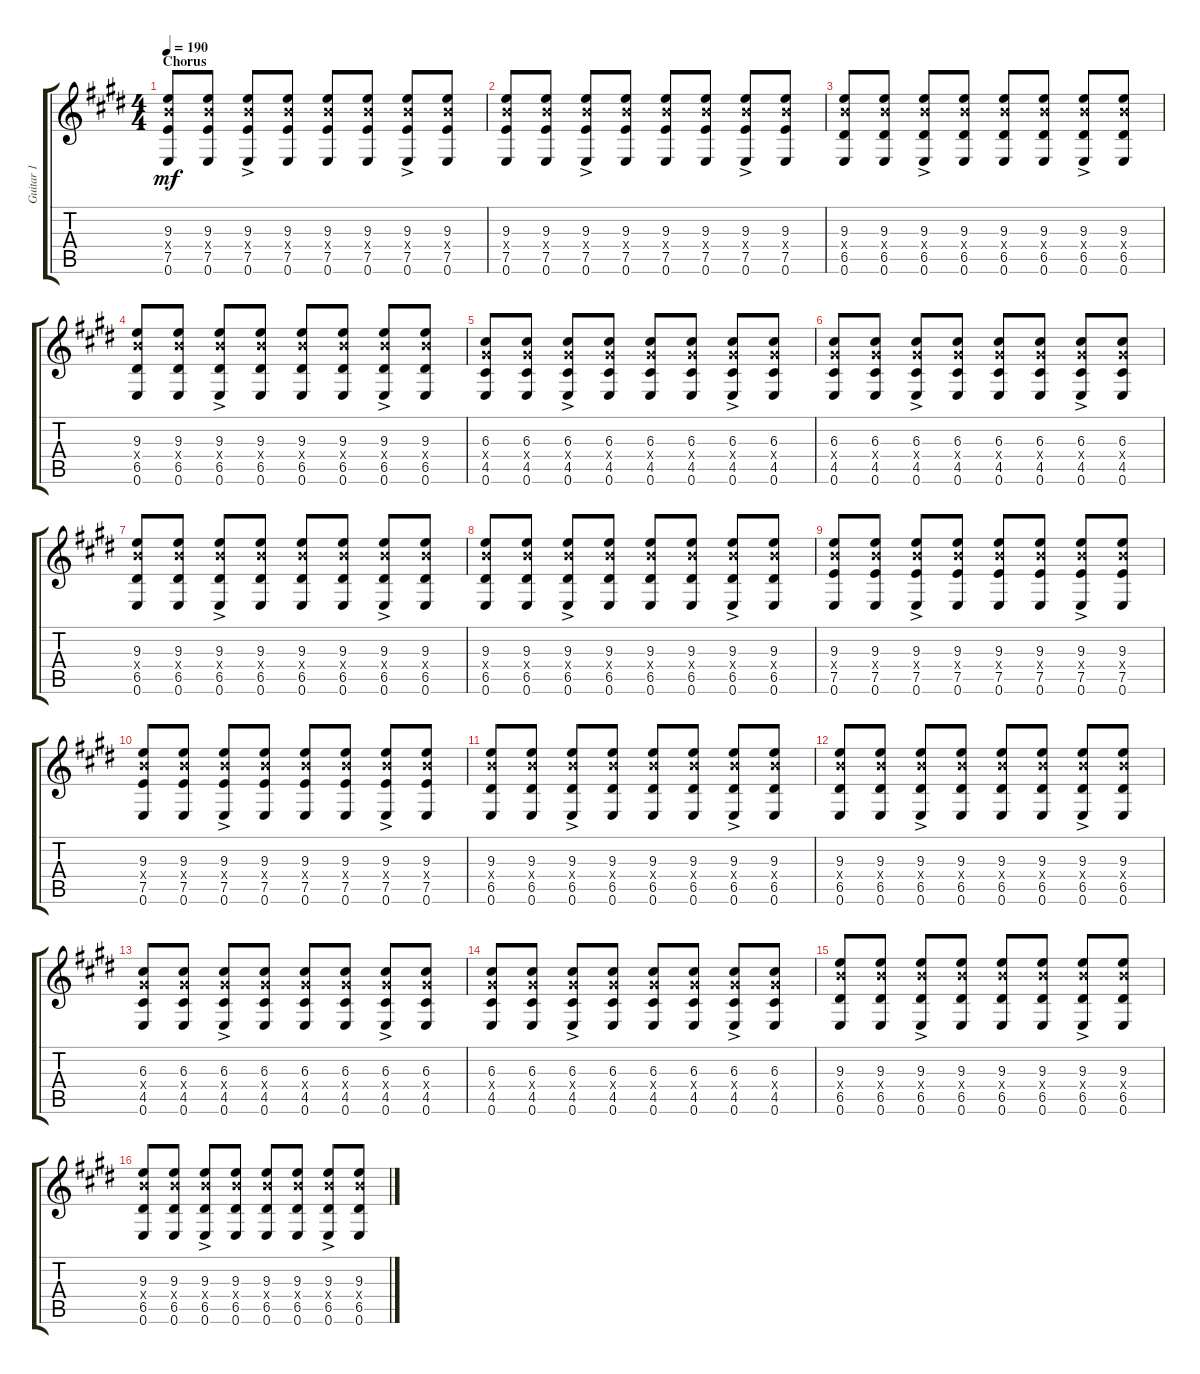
\track ("Guitar 1" "Guitar 1") {instrument electricguitarclean}
\staff {score tabs}
\tuning (E4 B3 G3 D3 A2 E2) {hide}
\ts (4 4)
\section ("" "Chorus")
\tempo 190
\clef g2
\ks e
(9.3 9.4{x} 7.5 0.6).8{dy mf instrument electricguitarclean} (9.3 9.4{x} 7.5 0.6).8 (9.3{ac} 9.4{ac x} 7.5{ac} 0.6{ac}).8 (9.3 9.4{x} 7.5 0.6).8 (9.3 9.4{x} 7.5 0.6).8 (9.3 9.4{x} 7.5 0.6).8 (9.3{ac} 9.4{ac x} 7.5{ac} 0.6{ac}).8 (9.3 9.4{x} 7.5 0.6).8 |
(9.3 9.4{x} 7.5 0.6).8 (9.3 9.4{x} 7.5 0.6).8 (9.3{ac} 9.4{ac x} 7.5{ac} 0.6{ac}).8 (9.3 9.4{x} 7.5 0.6).8 (9.3 9.4{x} 7.5 0.6).8 (9.3 9.4{x} 7.5 0.6).8 (9.3{ac} 9.4{ac x} 7.5{ac} 0.6{ac}).8 (9.3 9.4{x} 7.5 0.6).8 |
(9.3 9.4{x} 6.5 0.6).8 (9.3 9.4{x} 6.5 0.6).8 (9.3{ac} 9.4{ac x} 6.5{ac} 0.6{ac}).8 (9.3 9.4{x} 6.5 0.6).8 (9.3 9.4{x} 6.5 0.6).8 (9.3 9.4{x} 6.5 0.6).8 (9.3{ac} 9.4{ac x} 6.5{ac} 0.6{ac}).8 (9.3 9.4{x} 6.5 0.6).8 |
(9.3 9.4{x} 6.5 0.6).8 (9.3 9.4{x} 6.5 0.6).8 (9.3{ac} 9.4{ac x} 6.5{ac} 0.6{ac}).8 (9.3 9.4{x} 6.5 0.6).8 (9.3 9.4{x} 6.5 0.6).8 (9.3 9.4{x} 6.5 0.6).8 (9.3{ac} 9.4{ac x} 6.5{ac} 0.6{ac}).8 (9.3 9.4{x} 6.5 0.6).8 |
(6.3 6.4{x} 4.5 0.6).8 (6.3 6.4{x} 4.5 0.6).8 (6.3{ac} 6.4{ac x} 4.5{ac} 0.6{ac}).8 (6.3 6.4{x} 4.5 0.6).8 (6.3 6.4{x} 4.5 0.6).8 (6.3 6.4{x} 4.5 0.6).8 (6.3{ac} 6.4{ac x} 4.5{ac} 0.6{ac}).8 (6.3 6.4{x} 4.5 0.6).8 |
(6.3 6.4{x} 4.5 0.6).8 (6.3 6.4{x} 4.5 0.6).8 (6.3{ac} 6.4{ac x} 4.5{ac} 0.6{ac}).8 (6.3 6.4{x} 4.5 0.6).8 (6.3 6.4{x} 4.5 0.6).8 (6.3 6.4{x} 4.5 0.6).8 (6.3{ac} 6.4{ac x} 4.5{ac} 0.6{ac}).8 (6.3 6.4{x} 4.5 0.6).8 |
(9.3 9.4{x} 6.5 0.6).8 (9.3 9.4{x} 6.5 0.6).8 (9.3{ac} 9.4{ac x} 6.5{ac} 0.6{ac}).8 (9.3 9.4{x} 6.5 0.6).8 (9.3 9.4{x} 6.5 0.6).8 (9.3 9.4{x} 6.5 0.6).8 (9.3{ac} 9.4{ac x} 6.5{ac} 0.6{ac}).8 (9.3 9.4{x} 6.5 0.6).8 |
(9.3 9.4{x} 6.5 0.6).8 (9.3 9.4{x} 6.5 0.6).8 (9.3{ac} 9.4{ac x} 6.5{ac} 0.6{ac}).8 (9.3 9.4{x} 6.5 0.6).8 (9.3 9.4{x} 6.5 0.6).8 (9.3 9.4{x} 6.5 0.6).8 (9.3{ac} 9.4{ac x} 6.5{ac} 0.6{ac}).8 (9.3 9.4{x} 6.5 0.6).8 |
(9.3 9.4{x} 7.5 0.6).8 (9.3 9.4{x} 7.5 0.6).8 (9.3{ac} 9.4{ac x} 7.5{ac} 0.6{ac}).8 (9.3 9.4{x} 7.5 0.6).8 (9.3 9.4{x} 7.5 0.6).8 (9.3 9.4{x} 7.5 0.6).8 (9.3{ac} 9.4{ac x} 7.5{ac} 0.6{ac}).8 (9.3 9.4{x} 7.5 0.6).8 |
(9.3 9.4{x} 7.5 0.6).8 (9.3 9.4{x} 7.5 0.6).8 (9.3{ac} 9.4{ac x} 7.5{ac} 0.6{ac}).8 (9.3 9.4{x} 7.5 0.6).8 (9.3 9.4{x} 7.5 0.6).8 (9.3 9.4{x} 7.5 0.6).8 (9.3{ac} 9.4{ac x} 7.5{ac} 0.6{ac}).8 (9.3 9.4{x} 7.5 0.6).8 |
(9.3 9.4{x} 6.5 0.6).8 (9.3 9.4{x} 6.5 0.6).8 (9.3{ac} 9.4{ac x} 6.5{ac} 0.6{ac}).8 (9.3 9.4{x} 6.5 0.6).8 (9.3 9.4{x} 6.5 0.6).8 (9.3 9.4{x} 6.5 0.6).8 (9.3{ac} 9.4{ac x} 6.5{ac} 0.6{ac}).8 (9.3 9.4{x} 6.5 0.6).8 |
(9.3 9.4{x} 6.5 0.6).8 (9.3 9.4{x} 6.5 0.6).8 (9.3{ac} 9.4{ac x} 6.5{ac} 0.6{ac}).8 (9.3 9.4{x} 6.5 0.6).8 (9.3 9.4{x} 6.5 0.6).8 (9.3 9.4{x} 6.5 0.6).8 (9.3{ac} 9.4{ac x} 6.5{ac} 0.6{ac}).8 (9.3 9.4{x} 6.5 0.6).8 |
(6.3 6.4{x} 4.5 0.6).8 (6.3 6.4{x} 4.5 0.6).8 (6.3{ac} 6.4{ac x} 4.5{ac} 0.6{ac}).8 (6.3 6.4{x} 4.5 0.6).8 (6.3 6.4{x} 4.5 0.6).8 (6.3 6.4{x} 4.5 0.6).8 (6.3{ac} 6.4{ac x} 4.5{ac} 0.6{ac}).8 (6.3 6.4{x} 4.5 0.6).8 |
(6.3 6.4{x} 4.5 0.6).8 (6.3 6.4{x} 4.5 0.6).8 (6.3{ac} 6.4{ac x} 4.5{ac} 0.6{ac}).8 (6.3 6.4{x} 4.5 0.6).8 (6.3 6.4{x} 4.5 0.6).8 (6.3 6.4{x} 4.5 0.6).8 (6.3{ac} 6.4{ac x} 4.5{ac} 0.6{ac}).8 (6.3 6.4{x} 4.5 0.6).8 |
(9.3 9.4{x} 6.5 0.6).8 (9.3 9.4{x} 6.5 0.6).8 (9.3{ac} 9.4{ac x} 6.5{ac} 0.6{ac}).8 (9.3 9.4{x} 6.5 0.6).8 (9.3 9.4{x} 6.5 0.6).8 (9.3 9.4{x} 6.5 0.6).8 (9.3{ac} 9.4{ac x} 6.5{ac} 0.6{ac}).8 (9.3 9.4{x} 6.5 0.6).8 |
(9.3 9.4{x} 6.5 0.6).8 (9.3 9.4{x} 6.5 0.6).8 (9.3{ac} 9.4{ac x} 6.5{ac} 0.6{ac}).8 (9.3 9.4{x} 6.5 0.6).8 (9.3 9.4{x} 6.5 0.6).8 (9.3 9.4{x} 6.5 0.6).8 (9.3{ac} 9.4{ac x} 6.5{ac} 0.6{ac}).8 (9.3 9.4{x} 6.5 0.6).8
